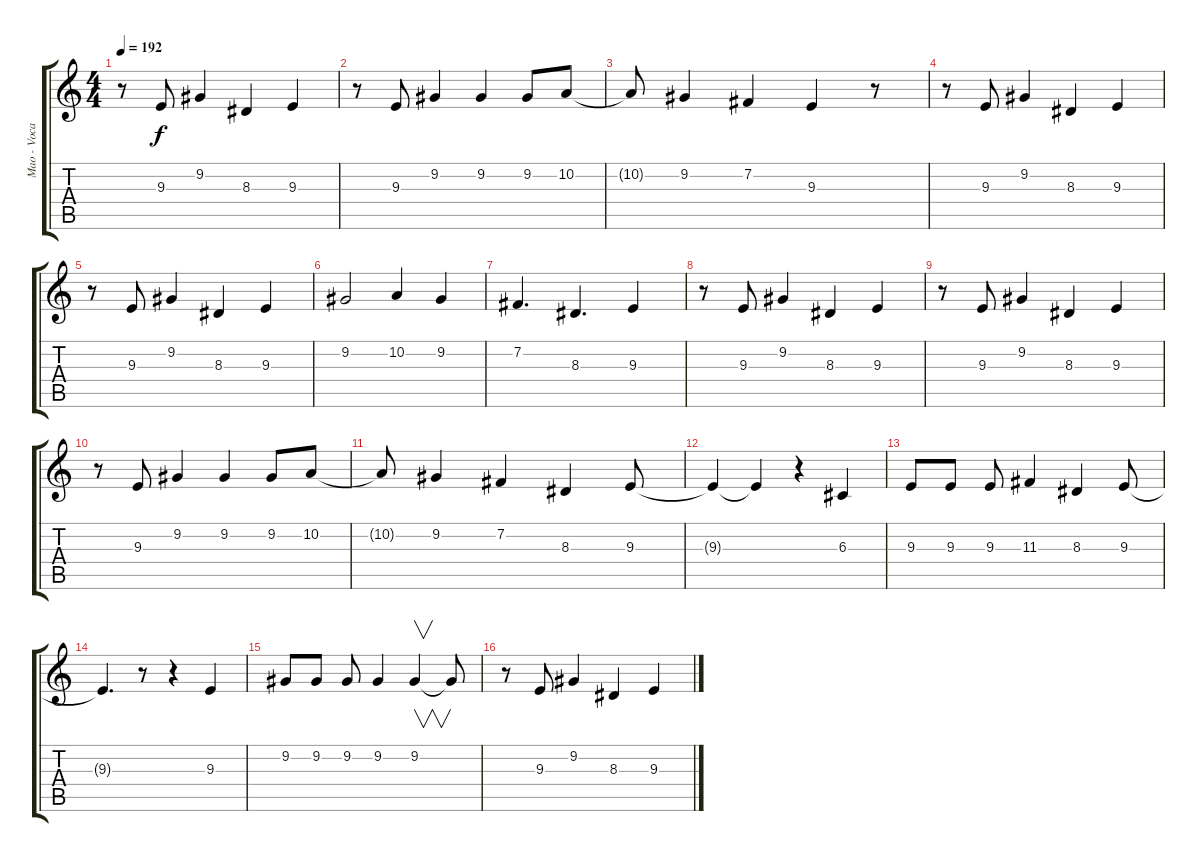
\track ("Mao - Vocalist" "Mao - Voca") {instrument acousticgrandpiano}
\staff {score tabs}
\tuning (E4 B3 G3 D3 A2 E2) {hide}
\ts (4 4)
\tempo 192
\clef g2
\ks c
r.8{dy f} 9.3.8 9.2.4 8.3.4 9.3.4 |
r.8 9.3.8 9.2.4 9.2.4 9.2.8 10.2.8 |
10.2{t}.8 9.2.4 7.2.4 9.3.4 r.8 |
r.8 9.3.8 9.2.4 8.3.4 9.3.4 |
r.8 9.3.8 9.2.4 8.3.4 9.3.4 |
9.2.2 10.2.4 9.2.4 |
7.2.4{d} 8.3.4{d} 9.3.4 |
r.8 9.3.8 9.2.4 8.3.4 9.3.4 |
r.8 9.3.8 9.2.4 8.3.4 9.3.4 |
r.8 9.3.8 9.2.4 9.2.4 9.2.8 10.2.8 |
10.2{t}.8 9.2.4 7.2.4 8.3.4 9.3.8 |
9.3{t}.4 9.3{t}.4 r.4 6.3.4 |
9.3.8 9.3.8 9.3.8 11.3.4 8.3.4 9.3.8 |
9.3{t}.4{d} r.8 r.4 9.3.4 |
9.2.8 9.2.8 9.2.8 9.2.4 9.2.4{v} 9.2{t}.8 |
r.8 9.3.8 9.2.4 8.3.4 9.3.4
